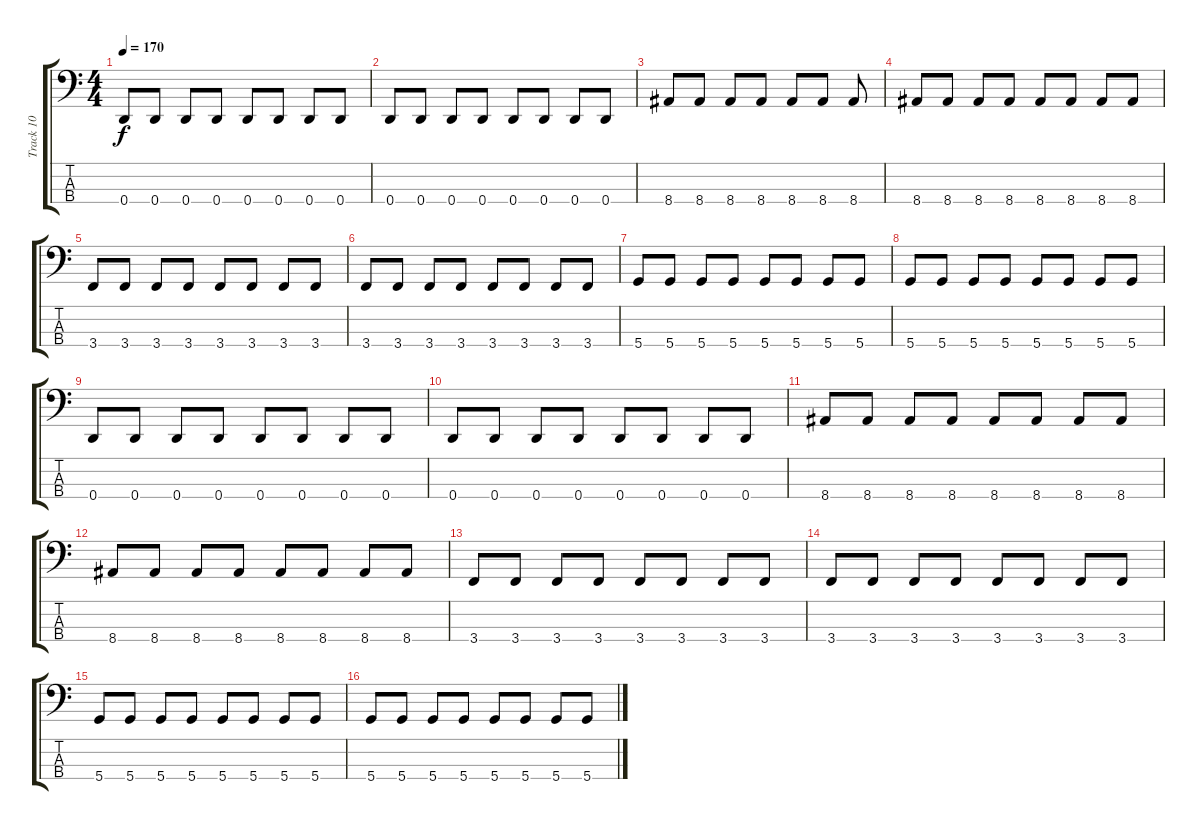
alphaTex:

\track ("Track 10" "Track 10") {instrument electricbassfinger}
\staff {score tabs}
\tuning (G2 D2 A1 D1) {hide}
\ts (4 4)
\tempo 170
\clef f4
\ks c
0.4.8{dy f} 0.4.8 0.4.8 0.4.8 0.4.8 0.4.8 0.4.8 0.4.8 |
0.4.8 0.4.8 0.4.8 0.4.8 0.4.8 0.4.8 0.4.8 0.4.8 |
8.4.8 8.4.8 8.4.8 8.4.8 8.4.8 8.4.8 8.4.8 |
8.4.8 8.4.8 8.4.8 8.4.8 8.4.8 8.4.8 8.4.8 8.4.8 |
3.4.8 3.4.8 3.4.8 3.4.8 3.4.8 3.4.8 3.4.8 3.4.8 |
3.4.8 3.4.8 3.4.8 3.4.8 3.4.8 3.4.8 3.4.8 3.4.8 |
5.4.8 5.4.8 5.4.8 5.4.8 5.4.8 5.4.8 5.4.8 5.4.8 |
5.4.8 5.4.8 5.4.8 5.4.8 5.4.8 5.4.8 5.4.8 5.4.8 |
0.4.8 0.4.8 0.4.8 0.4.8 0.4.8 0.4.8 0.4.8 0.4.8 |
0.4.8 0.4.8 0.4.8 0.4.8 0.4.8 0.4.8 0.4.8 0.4.8 |
8.4.8 8.4.8 8.4.8 8.4.8 8.4.8 8.4.8 8.4.8 8.4.8 |
8.4.8 8.4.8 8.4.8 8.4.8 8.4.8 8.4.8 8.4.8 8.4.8 |
3.4.8 3.4.8 3.4.8 3.4.8 3.4.8 3.4.8 3.4.8 3.4.8 |
3.4.8 3.4.8 3.4.8 3.4.8 3.4.8 3.4.8 3.4.8 3.4.8 |
5.4.8 5.4.8 5.4.8 5.4.8 5.4.8 5.4.8 5.4.8 5.4.8 |
5.4.8 5.4.8 5.4.8 5.4.8 5.4.8 5.4.8 5.4.8 5.4.8
